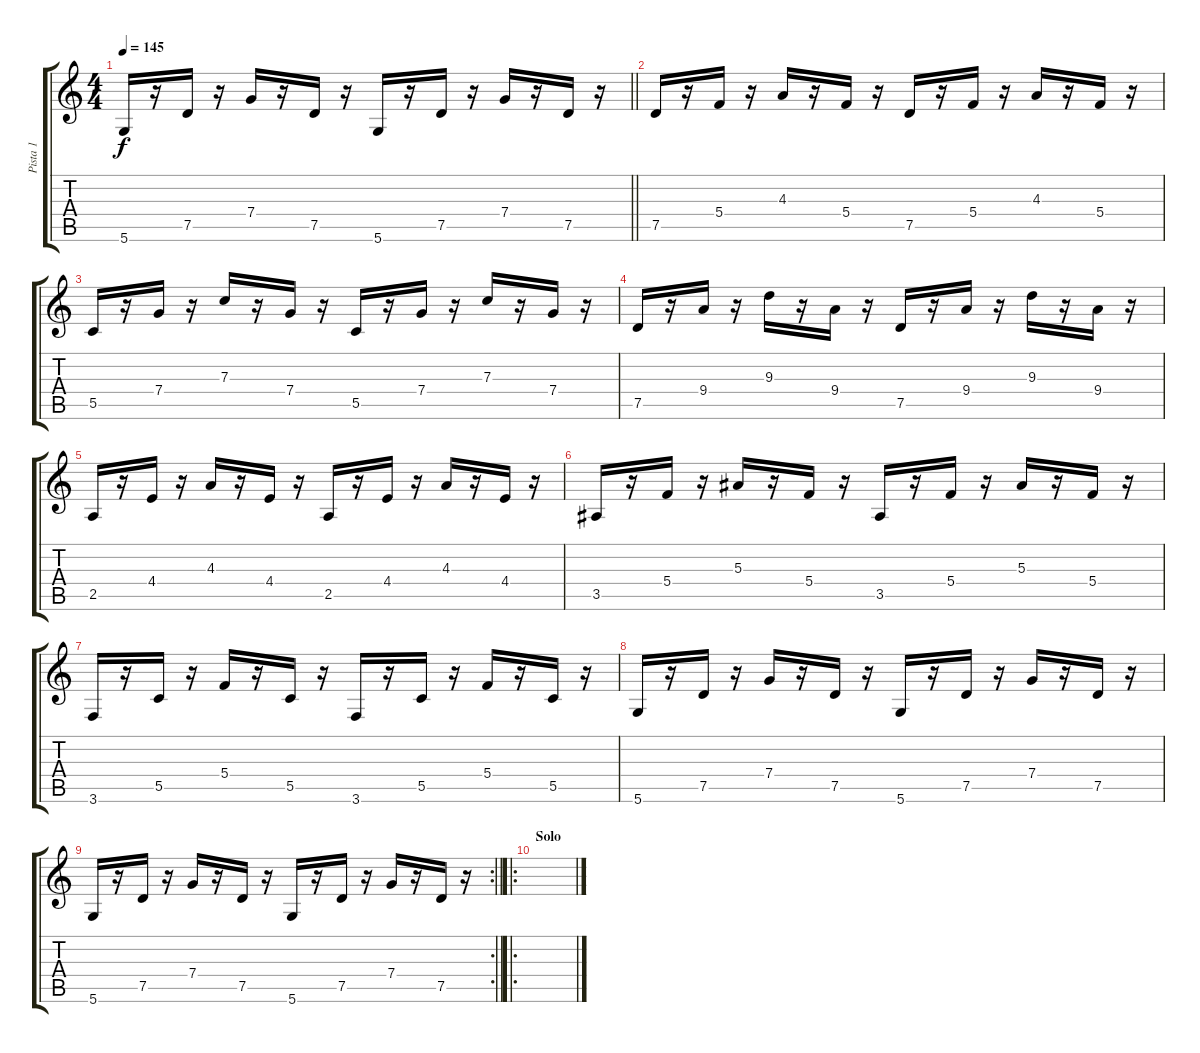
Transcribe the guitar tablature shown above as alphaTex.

\track ("Pista 1" "Pista 1") {instrument electricguitarjazz}
\staff {score tabs}
\tuning (D4 A3 F3 C3 G2 D2) {hide}
\ts (4 4)
\tempo 145
\clef g2
\barLineRight lightlight
\ks c
5.6.16{dy f} r.16 7.5.16 r.16 7.4.16 r.16 7.5.16 r.16 5.6.16 r.16 7.5.16 r.16 7.4.16 r.16 7.5.16 r.16 |
\section ("" "")
7.5.16 r.16 5.4.16 r.16 4.3.16 r.16 5.4.16 r.16 7.5.16 r.16 5.4.16 r.16 4.3.16 r.16 5.4.16 r.16 |
5.5.16 r.16 7.4.16 r.16 7.3.16 r.16 7.4.16 r.16 5.5.16 r.16 7.4.16 r.16 7.3.16 r.16 7.4.16 r.16 |
7.5.16 r.16 9.4.16 r.16 9.3.16 r.16 9.4.16 r.16 7.5.16 r.16 9.4.16 r.16 9.3.16 r.16 9.4.16 r.16 |
2.5.16 r.16 4.4.16 r.16 4.3.16 r.16 4.4.16 r.16 2.5.16 r.16 4.4.16 r.16 4.3.16 r.16 4.4.16 r.16 |
3.5.16 r.16 5.4.16 r.16 5.3.16 r.16 5.4.16 r.16 3.5.16 r.16 5.4.16 r.16 5.3.16 r.16 5.4.16 r.16 |
3.6.16 r.16 5.5.16 r.16 5.4.16 r.16 5.5.16 r.16 3.6.16 r.16 5.5.16 r.16 5.4.16 r.16 5.5.16 r.16 |
5.6.16 r.16 7.5.16 r.16 7.4.16 r.16 7.5.16 r.16 5.6.16 r.16 7.5.16 r.16 7.4.16 r.16 7.5.16 r.16 |
\rc 2
\barLineRight lightlight
5.6.16 r.16 7.5.16 r.16 7.4.16 r.16 7.5.16 r.16 5.6.16 r.16 7.5.16 r.16 7.4.16 r.16 7.5.16 r.16 |
\ro
\section ("" "Solo")
